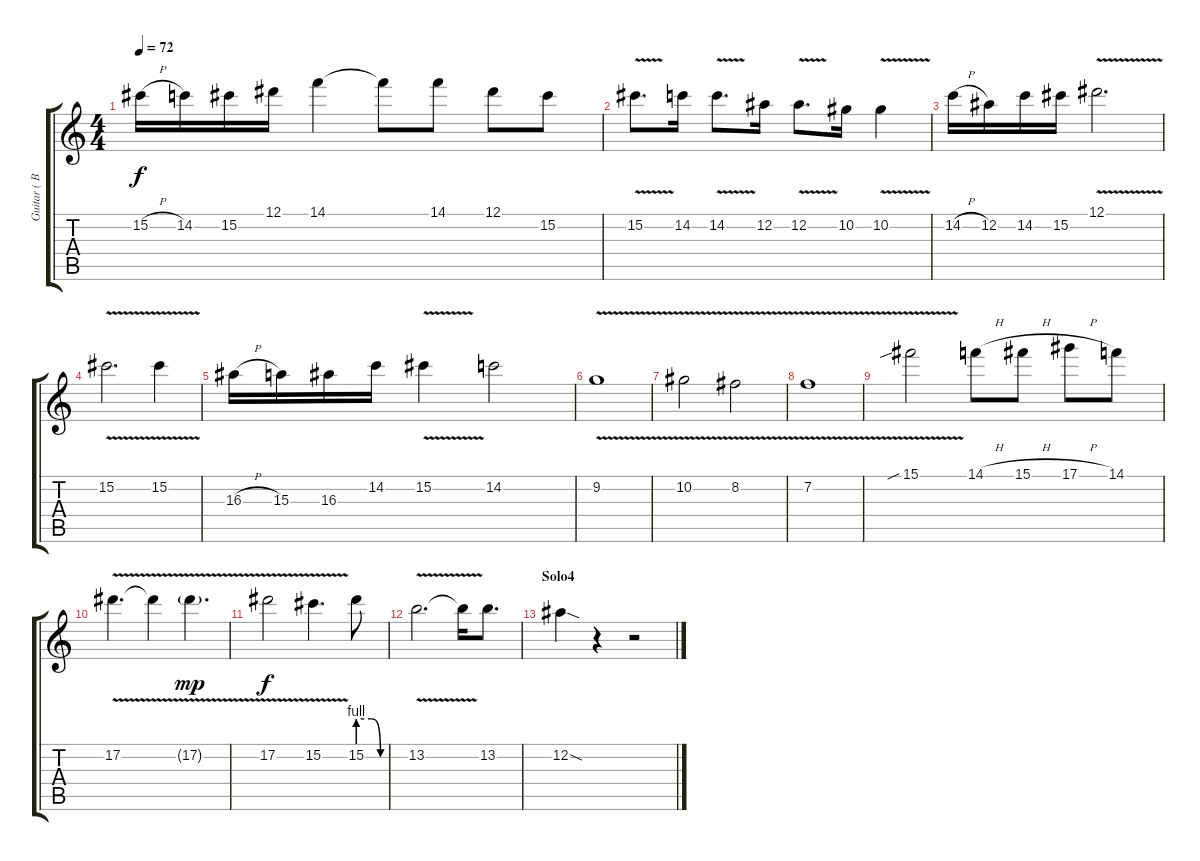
\track ("Guitar ( Backing Solo)" "Guitar ( B") {instrument overdrivenguitar}
\staff {score tabs}
\tuning (Eb4 Bb3 Gb3 Db3 Ab2 Eb2) {hide}
\ts (4 4)
\tempo 72
\clef g2
\ks c
15.2{h}.16{dy f} 14.2.16 15.2.16 12.1.16 14.1.4 14.1{t}.8 14.1.8 12.1.8 15.2.8 |
15.2{v}.8{d} 14.2.16 14.2{v}.8{d} 12.2.16 12.2{v}.8{d} 10.2.16 10.2{v}.4 |
14.2{h}.16 12.2.16 14.2.16 15.2.16 12.1{v}.2{d} |
15.2{v}.2{d} 15.2{v}.4 |
16.3{h}.16 15.3.16 16.3.16 14.2.16 15.2{v}.4 14.2.2 |
9.2{v}.1 |
10.2{v}.2 8.2{v}.2 |
7.2{v}.1 |
15.1{v sib}.2 14.1{h}.8 15.1{h}.8 17.1{h}.8 14.1.8 |
17.2{v}.4{d} 17.2{t}.4 17.2{v g}.4{d dy mp} |
17.2{v}.2{dy f} 15.2{v}.4{d} 15.2{be (custom 0 4 30 4 50 0 60 0)}.8 |
13.2{v}.2{d} 13.2{t}.16 13.2.8{d} |
\section ("" "Solo4")
12.2{sod}.4 r.4 r.2
